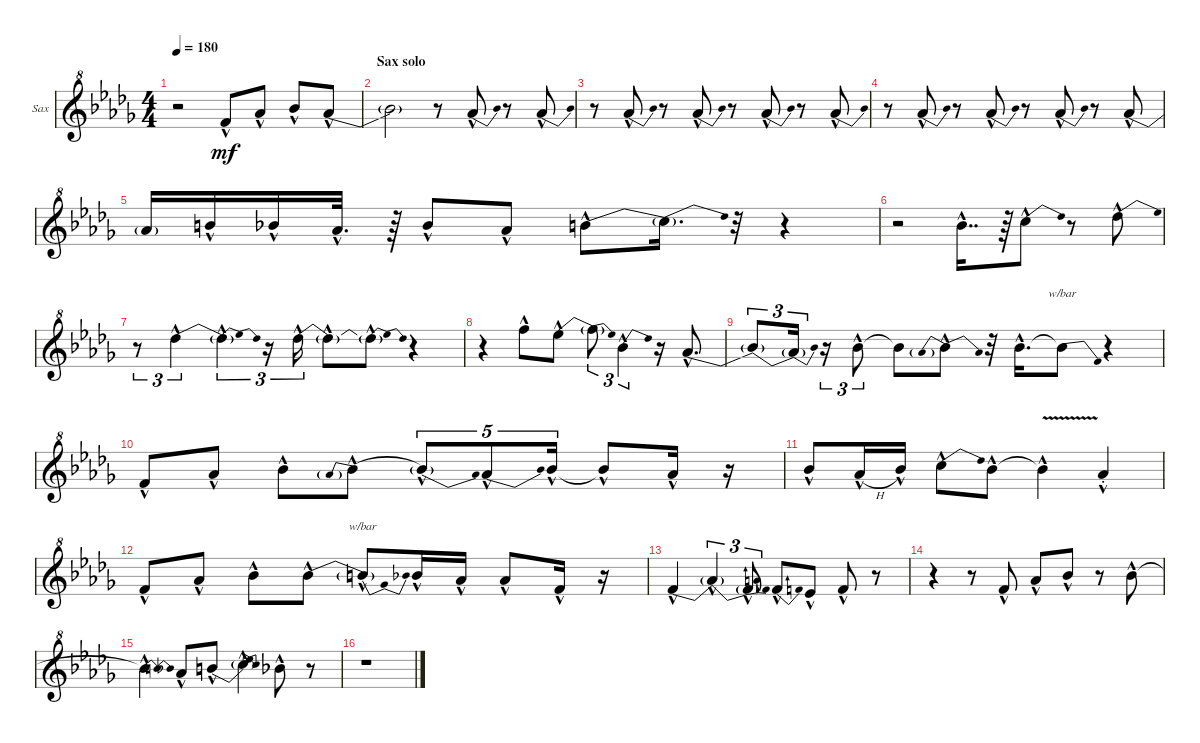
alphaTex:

\bracketExtendMode groupsimilarinstruments
\firstSystemTrackNameOrientation horizontal
\otherSystemsTrackNameOrientation horizontal
\track ("Saxophone" "Sax") {instrument electricguitarclean}
\staff {score}
\tuning (E4 B3 G3 D3 A2 E2)
\ts (4 4)
\tempo 180
\clef g2
\ottava 8va
\scale
0.333333
\ks bbminor
r.2{dy mf} 1.1{hac}.8 4.1{hac}.8 6.1{hac}.8 4.1{be (bend 0 0 10.2 4) hac}.8 |
\section ("" "Sax solo")
\scale
0.333333 4.1{t}.2 r.8 4.1{be (bend 10.2 0 26.4 4) hac}.8 r.8 4.1{be (bend 8.4 0 18.599999999999998 4) hac}.8 |
\scale
0.333333 r.8 4.1{be (bend 10.2 0 26.4 4) hac}.8 r.8 4.1{be (bend 10.2 0 26.4 4) hac}.8 r.8 4.1{be (bend 10.2 0 26.4 4) hac}.8 r.8 4.1{be (bend 10.2 0 26.4 4) hac}.8 |
\scale
0.333333 r.8 4.1{be (bend 10.2 0 26.4 4) hac}.8 r.8 4.1{be (bend 10.2 0 26.4 4) hac}.8 r.8 4.1{be (bend 10.2 0 26.4 4) hac}.8 r.8 4.1{be (bend 10.2 0 26.4 4) hac}.8 |
\scale
0.333333 4.1{be (hold 0 0 60 0) t}.16 7.1{hac}.16 11.2{hac}.16 9.2{hac}.32{d} r.64 11.2{hac}.8 9.2{hac}.8 7.1{be (bend 0.6 0 48.6 2) hac}.8 7.1{be (bend 0.6 2 29.4 4) t}.16{d} r.32 r.4 |
\scale
0.333333 r.2 6.1{hac}.16{dd} r.64 8.1{be (bend 0 0 21.599999999999998 2) hac}.8 r.8 9.1{be (bend 0 0 15 4) hac}.8 |
\scale
0.333333 r.8{tu (3 2)} 9.1{be (bendrelease 3 0 14.399999999999999 4 34.199999999999996 4 48 0) hac}.4{tu (3 2)} 9.1{be (bendrelease 0.6 0 6.6 4 22.8 4 36 0) hac t}.4{tu (3 2)} r.16{tu (3 2)} 9.1{be (bendrelease 0 0 10.2 4 34.8 4 45.6 0) hac}.16{tu (3 2)} 9.1{hac t}.8 9.1{be (bendrelease 0.6 0 9 4 19.2 4 34.199999999999996 0) hac t}.8 r.4 |
\scale
0.333333 r.4 13.1{hac}.8 11.1{be (bend 27.599999999999998 0 43.199999999999996 4) hac}.8 11.1{be (release 0 4 15 0) t}.8{tu (3 2)} 11.2{be (bend 10.2 0 16.8 6) hac}.4{tu (3 2)} r.16 4.1{be (bend 0 0 6.6 4) hac}.8{d} |
\scale
0.333333 4.1{be (release 36.6 4 49.199999999999996 0) t}.8{tu (3 2)} 4.1{be (bend 19.2 0 40.199999999999996 4) t}.16{tu (3 2)} r.16{tu (3 2)} 6.1{hac}.8{tu (3 2)} 6.1{t}.8 4.1{be (prebendrelease 0 4 24.599999999999998 0) hac}.8 r.32 6.1{hac}.16{d} 6.1{t}.8{tbe (dive default 25.8 0 59.4 -10)} r.4 |
\scale
0.333333 1.1{hac}.8 4.1{hac}.8 6.1{hac}.8 4.1{be (prebend 0 4 60 4) hac}.8 4.1{be (release 16.2 4 59.4 0) hac t}.8{tu (5 4)} 4.1{be (bend 42 0 59.4 4) hac}.8{tu (5 4)} 6.1{hac}.16{tu (5 4)} 6.1{hac t}.8 4.1{hac}.16 r.16 |
\scale
0.333333 6.1{hac}.8 4.1{h hac}.16 6.1{hac}.16 8.1{be (bend 9 0 18.599999999999998 2) hac}.8 6.1{hac}.8 6.1{v hac t}.4 9.2{hac st}.4 |
\scale
0.333333 1.1{hac}.8 4.1{hac}.8 6.1{hac}.8 6.1{be (bend 36 0 46.8 2) hac}.8 6.1{hac t}.8{tbe (dip default 15 0 26.4 -8 31.799999999999997 -8 48 0)} 6.1{hac}.16 4.1{hac}.16 4.1{hac}.8 6.2{hac}.16 r.16 |
\scale
0.333333 1.1{be (bend 9.6 0 25.8 6) hac}.4 1.1{be (release 5.3999999999999995 6 43.8 0) hac t}.4{tu (3 2)} 1.1{be (bendrelease 3.5999999999999996 0 10.2 9 36 9 48.6 0) hac t}.8{tu (3 2)} 1.1{be (bend 30.599999999999998 0 57.599999999999994 1) hac}.8 4.2{hac}.8 6.2{hac}.8 r.8 |
\scale
0.333333 r.4 r.8 1.1{hac}.8 4.1{hac}.8 6.1{hac}.8 r.8 6.1{hac}.8 |
\scale
0.333333 6.1{be (bendrelease 0 0 7.199999999999999 2 20.4 2 30 0) hac t}.4 4.1{hac}.8 7.1{be (bend 16.2 0 50.4 2) hac}.8 7.1{be (bendrelease 0 2 13.2 4 29.4 4 41.4 2) hac t}.4 11.2{hac}.8 r.8 |
\scale
0.333333 r.1
